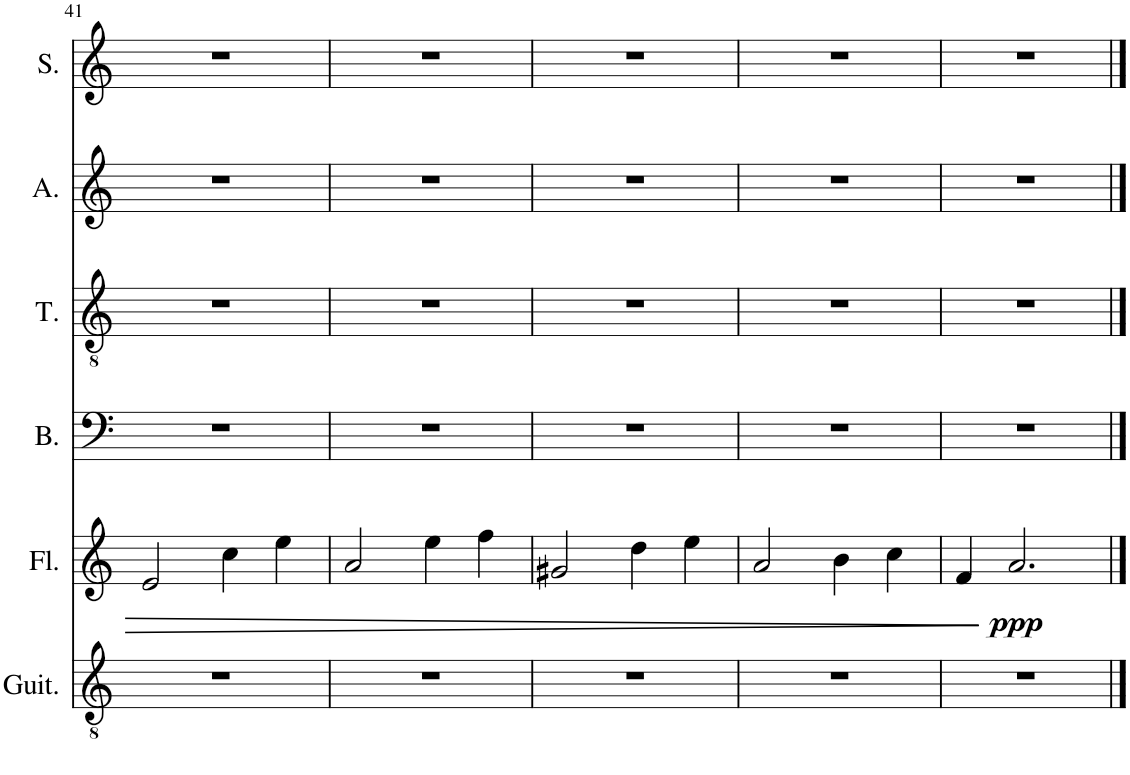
**kern	**kern	**dynam	**kern	**dynam	**kern	**kern	**kern	**kern
*part7	*part6	*part6	*part5	*part5	*part4	*part3	*part2	*part1
*staff7	*staff6	*staff6	*staff5	*staff5	*staff4	*staff3	*staff2	*staff1
*I"Classical Guitar	*I"Flute	*	*I"Piano	*	*I"Bass	*I"Tenor	*I"Alto	*I"Soprano
*I'Guit.	*I'Fl.	*	*I'Pno.	*	*I'B.	*I'T.	*I'A.	*I'S.
!!LO:PB:g=z
*clefGv2	*clefG2	*	*clefG2	*	*clefF4	*clefGv2	*clefG2	*clefG2
*	*	*	*	*	*	*	*	*Trd-7c-12
*k[]	*k[]	*	*k[]	*	*k[]	*k[]	*k[]	*k[]
*M4/4	*M4/4	*	*M4/4	*	*M4/4	*M4/4	*M4/4	*M4/4
=41	=41	=41	=41	=41	=41	=41	=41	=41
1r	2e/	.	2e	.	1r	1r	1r	1r
.	4cc\	.	4cc	.	.	.	.	.
.	4ee\	.	4ee	.	.	.	.	.
=42	=42	=42	=42	=42	=42	=42	=42	=42
1r	2a/	.	2a	.	1r	1r	1r	1r
.	4ee\	.	4ee	.	.	.	.	.
.	4ff\	.	4ff	.	.	.	.	.
=43	=43	=43	=43	=43	=43	=43	=43	=43
1r	2g#X/	.	2g#X	.	1r	1r	1r	1r
.	4dd\	.	4dd	.	.	.	.	.
.	4ee\	.	4ee	.	.	.	.	.
=44	=44	=44	=44	=44	=44	=44	=44	=44
1r	2a/	.	2a	.	1r	1r	1r	1r
.	4b\	.	4b	.	.	.	.	.
.	4cc\	.	4cc	.	.	.	.	.
=45	=45	=45	=45	=45	=45	=45	=45	=45
1r	4f/	.	4f	.	1r	1r	1r	1r
!	!	!LO:DY:b	!	!LO:DY:b	!	!	!	!
.	2.a/	ppp	2.a	ppp	.	.	.	.
==	==	==	==	==	==	==	==	==
*-	*-	*-	*-	*-	*-	*-	*-	*-
